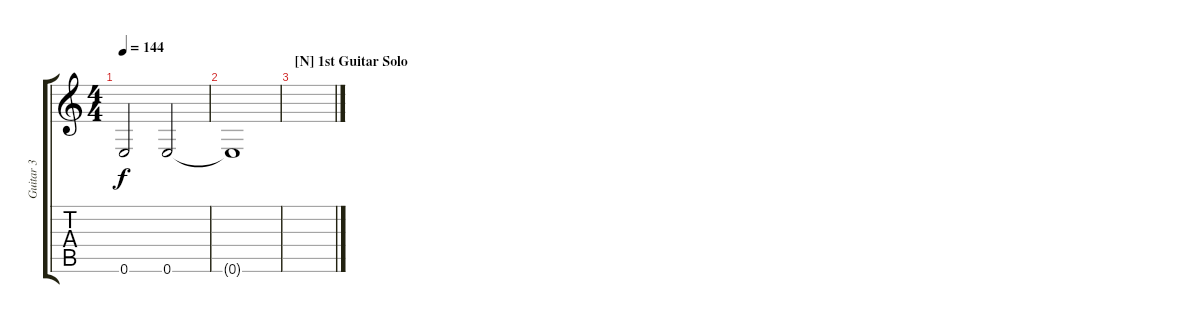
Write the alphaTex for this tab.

\track ("Guitar 3" "Guitar 3") {instrument distortionguitar}
\staff {score tabs}
\tuning (E4 B3 G3 D3 A2 E2) {hide}
\ts (4 4)
\tempo 144
\clef g2
\ks c
0.6.2{dy f} 0.6.2 |
0.6{t}.1 |
\section ("" "[N] 1st Guitar Solo")
